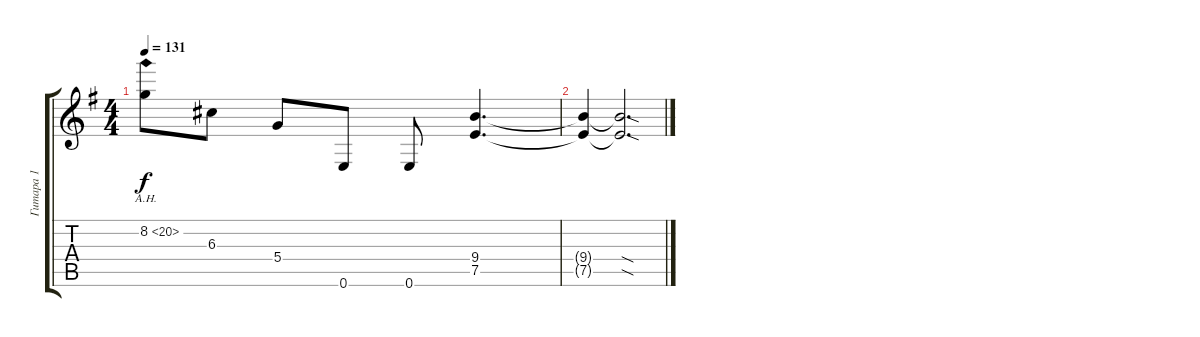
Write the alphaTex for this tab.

\track ("Гитара 1" "Гитара 1") {instrument distortionguitar}
\staff {score tabs}
\tuning (E4 B3 G3 D3 A2 E2) {hide}
\ts (4 4)
\tempo 131
\clef g2
\ks eminor
8.2{ah 12}.8{dy f} 6.3.8 5.4.8 0.6.8 0.6.8 (9.4 7.5).4{d} |
(9.4{t} 7.5{t}).4 (9.4{sod t} 7.5{sod t}).2{d}
